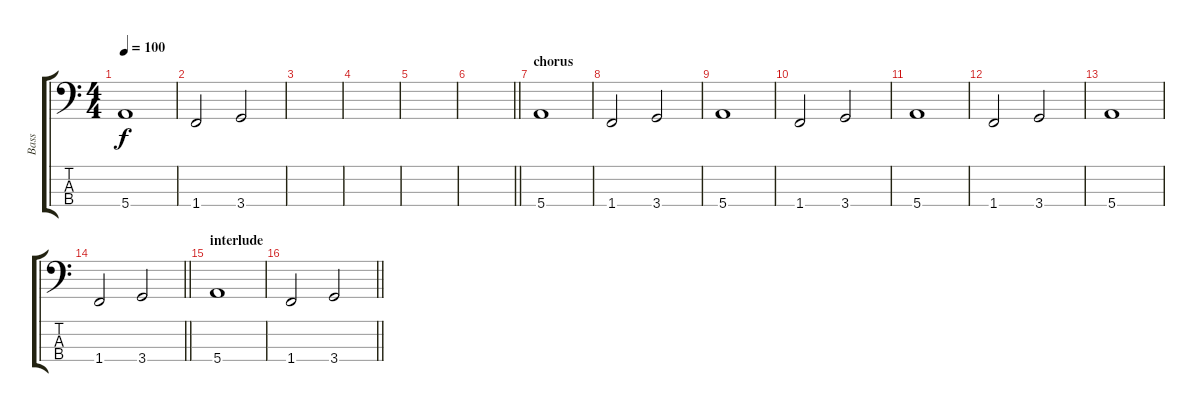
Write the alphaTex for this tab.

\track ("Bass" "Bass") {instrument electricbassfinger}
\staff {score tabs}
\tuning (G2 D2 A1 E1) {hide}
\ts (4 4)
\tempo 100
\clef f4
\ks c
5.4.1{dy f} |
1.4.2 3.4.2 |
|
|
|
\barLineRight lightlight
|
\section ("" "chorus")
5.4.1 |
1.4.2 3.4.2 |
5.4.1 |
1.4.2 3.4.2 |
5.4.1 |
1.4.2 3.4.2 |
5.4.1 |
\barLineRight lightlight
1.4.2 3.4.2 |
\section ("" "interlude")
5.4.1 |
\barLineRight lightlight
1.4.2 3.4.2
